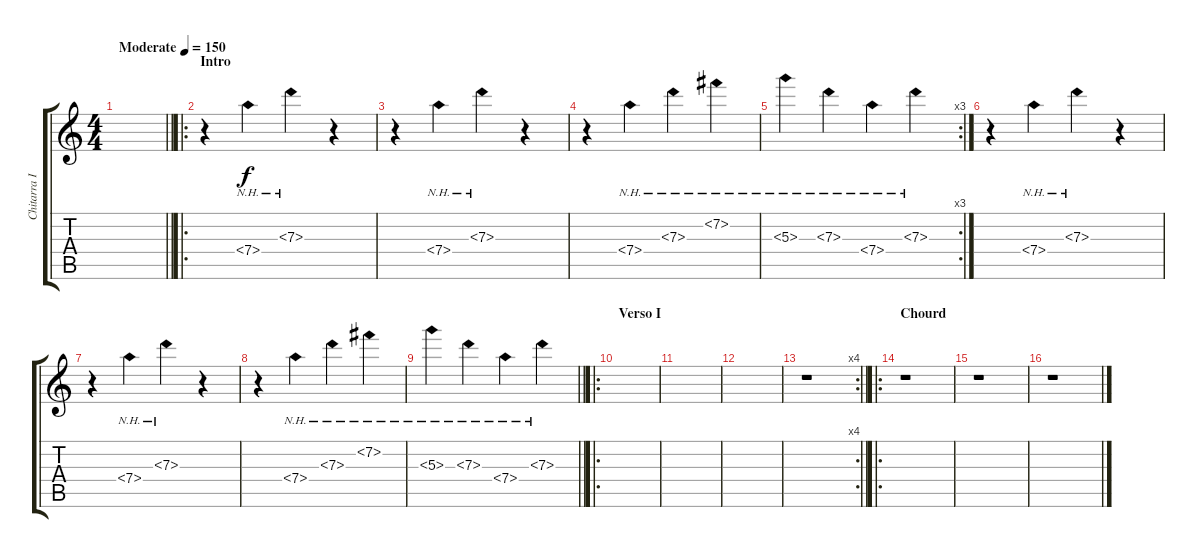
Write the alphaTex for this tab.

\track ("Chitarra II" "Chitarra I") {instrument acousticguitarsteel}
\staff {score tabs}
\tuning (E4 B3 G3 D3 A2 E2) {hide}
\ts (4 4)
\tempo (150 "Moderate")
\clef g2
\barLineRight lightlight
\ks c
|
\ro
\section ("" "Intro")
r.4 7.4{nh}.4 7.3{nh}.4 r.4 |
r.4 7.4{nh}.4 7.3{nh}.4 r.4 |
r.4 7.4{nh}.4 7.3{nh}.4 7.2{nh}.4 |
\rc 3
5.3{nh}.4 7.3{nh}.4 7.4{nh}.4 7.3{nh}.4 |
r.4 7.4{nh}.4 7.3{nh}.4 r.4 |
r.4 7.4{nh}.4 7.3{nh}.4 r.4 |
r.4 7.4{nh}.4 7.3{nh}.4 7.2{nh}.4 |
\barLineRight lightlight
5.3{nh}.4 7.3{nh}.4 7.4{nh}.4 7.3{nh}.4 |
\ro
\section ("" "Verso I")
|
|
|
\rc 4
\barLineRight lightlight
r.1 |
\ro
\section ("" "Chourd")
r.1 |
r.1 |
r.1
